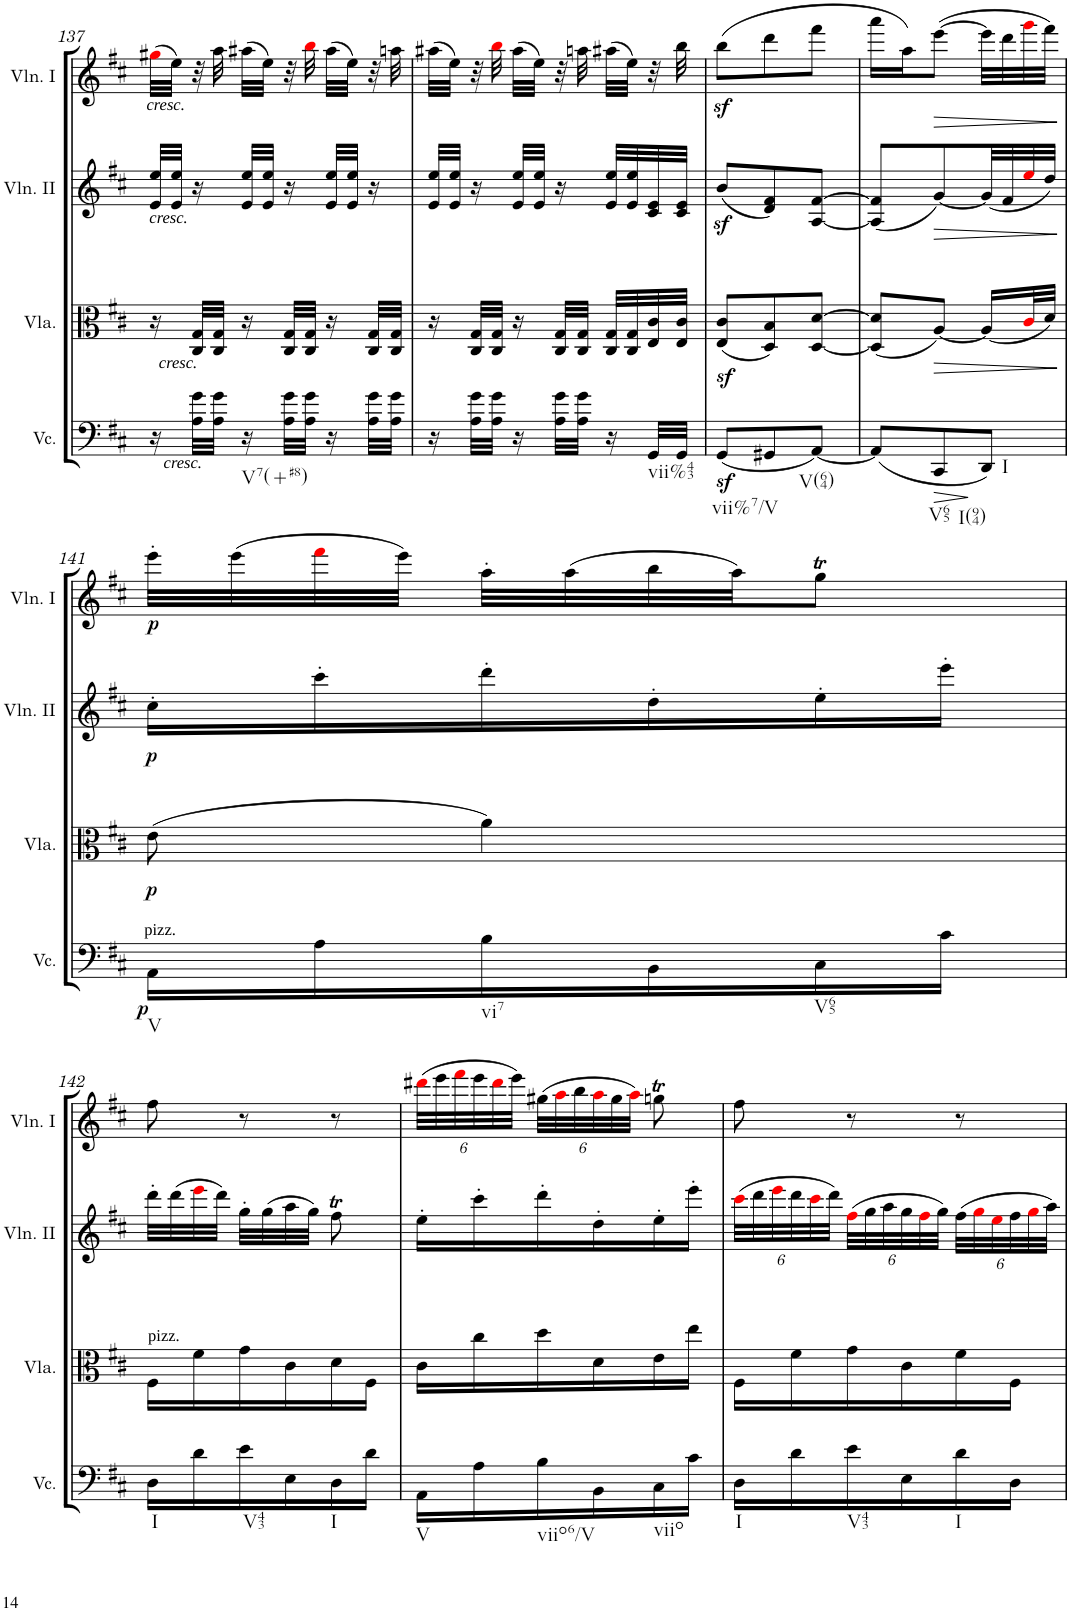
**kern	**dynam	**kern	**dynam	**kern	**dynam	**kern	**dynam
*part4	*part4	*part3	*part3	*part2	*part2	*part1	*part1
*staff4	*staff4	*staff3	*staff3	*staff2	*staff2	*staff1	*staff1
*I"Violoncello	*	*I"Viola	*	*I"Violin II	*	*I"Violin I	*
*I'Vc.	*	*I'Vla.	*	*I'Vln. II	*	*I'Vln. I	*
!!LO:PB:g=z
*clefC4	*	*clefC3	*	*clefG2	*	*clefG2	*
*k[f#c#]	*	*k[f#c#]	*	*k[f#c#]	*	*k[f#c#]	*
*M3/8	*	*M3/8	*	*M3/8	*	*M3/8	*
=137	=137	=137	=137	=137	=137	=137	=137
!	!	!	!	!	!	!LO:TX:b:i:t=cresc.	!
!	!	!	!	!LO:TX:b:i:t=cresc.	!	!	!
!	!	!LO:TX:b:i:t=cresc.	!	!	!	!	!
!LO:TX:b:i:t=cresc.	!	!	!	!	!	!	!
16r	.	16r	.	32e/ 32ee/LLL	.	(32gg#Xi\LLL	.
.	.	.	.	32e/ 32ee/JJJ	.	32ee\JJJ)	.
32A\ 32g\LLL	.	32C#/ 32G/LLL	.	16r	.	32r	.
32A\ 32g\JJJ	.	32C#/ 32G/JJJ	.	.	.	32aa\	.
!LO:TX:b:t=V7(+#8)	!	!	!	!	!	!	!
16r	.	16r	.	32e/ 32ee/LLL	.	(32aa#X\LLL	.
.	.	.	.	32e/ 32ee/JJJ	.	32ee\JJJ)	.
32A\ 32g\LLL	.	32C#/ 32G/LLL	.	16r	.	32r	.
32A\ 32g\JJJ	.	32C#/ 32G/JJJ	.	.	.	32bbi\	.
16r	.	16r	.	32e/ 32ee/LLL	.	(32aa#\LLL	.
.	.	.	.	32e/ 32ee/JJJ	.	32ee\JJJ)	.
32A\ 32g\LLL	.	32C#/ 32G/LLL	.	16r	.	32r	.
32A\ 32g\JJJ	.	32C#/ 32G/JJJ	.	.	.	32aan\	.
=138	=138	=138	=138	=138	=138	=138	=138
16r	.	16r	.	32e/ 32ee/LLL	.	(32aa#X\LLL	.
.	.	.	.	32e/ 32ee/JJJ	.	32ee\JJJ)	.
32A\ 32g\LLL	.	32C#/ 32G/LLL	.	16r	.	32r	.
32A\ 32g\JJJ	.	32C#/ 32G/JJJ	.	.	.	32bbi\	.
16r	.	16r	.	32e/ 32ee/LLL	.	(32aa#\LLL	.
.	.	.	.	32e/ 32ee/JJJ	.	32ee\JJJ)	.
32A\ 32g\LLL	.	32C#/ 32G/LLL	.	16r	.	32r	.
32A\ 32g\JJJ	.	32C#/ 32G/JJJ	.	.	.	32aan\	.
16r	.	32C#/ 32G/LLL	.	32e/ 32ee/LLL	.	(32aa#X\LLL	.
.	.	32C#/ 32G/	.	32e/ 32ee/	.	32ee\JJJ)	.
!LO:TX:b:t=vii%43	!	!	!	!	!	!	!
32GG/LLL	.	32E/ 32c#/	.	32c#/ 32e/	.	32r	.
32GG/JJJ	.	32E/ 32c#/JJJ	.	32c#/ 32e/JJJ	.	32bb\	.
=139	=139	=139	=139	=139	=139	=139	=139
(8GGz</L	.	(8E/z< 8c#/z<L	.	(8bz</L	.	(8bbz<\L	.
!LO:TX:b:t=vii%7/V	!	!	!	!	!	!	!
8GG#X/	.	8D/ 8B/)	.	8d/ 8f#/)	.	8ddd\	.
!LO:TX:b:t=V(64)	!	!	!	!	!	!	!
[8AA/J)	.	[8D/ [8d/J	.	[8A/ [8f#/J	.	8fff#\J	.
=140	=140	=140	=140	=140	=140	=140	=140
(8AA/L]	.	(8D/] 8d/]L	.	(8A/] 8f#/]L	.	16aaa\LL	.
.	.	.	.	.	.	16aa\J)	.
!LO:TX:b:t=V65	!	!	!	!	!	!	!
!	!LO:HP:b	!	!LO:HP:b	!	!LO:HP:b	!	!LO:HP:b
8CC#/	>	[8A/J)	>	[8g/)	>	([8eee\J	>
!LO:TX:b:t=I(94)	!	!	!	!	!	!	!
!LO:TX:b:t=I	!	!	!	!	!	!	!
8DD/J)	.	(16A/LL]	.	(32g/LL]	.	32eee\LLL]	.
.	.	.	.	32f#/	.	32ddd\	.
.	.	32c#i/L	.	32eei/	.	32gggi\	.
.	.	32d/JJJ)	.	32dd/JJJ)	.	32fff#\JJJ)	.
.	]	.	]	.	]	.	]
!!LO:LB:g=z
=141	=141	=141	=141	=141	=141	=141	=141
!LO:TX:a:t=pizz.	!	!	!	!	!	!	!
!LO:TX:b:t=V	!	!	!	!	!	!	!
!	!LO:DY:b	!	!LO:DY:b	!	!LO:DY:b	!	!LO:DY:b
16AA\LL	p	(8e\	p	16cc#'\LL	p	32eee'\LLL	p
.	.	.	.	.	.	(32eee\	.
16A\	.	.	.	16ccc#'\	.	32fff#i\	.
.	.	.	.	.	.	32eee\JJJ)	.
!LO:TX:b:t=vi7	!	!	!	!	!	!	!
16B\	.	4a\)	.	16ddd'\	.	32aa'\LLL	.
.	.	.	.	.	.	(32aa\	.
16BB\	.	.	.	16dd'\	.	32bb\	.
.	.	.	.	.	.	32aa\JJ)	.
!LO:TX:b:t=V65	!	!	!	!	!	!	!
16C#\	.	.	.	16ee'\	.	8ggT\J	.
16c#\JJ	.	.	.	16eee'\JJ	.	.	.
!!LO:LB:g=z
=142	=142	=142	=142	=142	=142	=142	=142
!	!	!LO:TX:a:t=pizz.	!	!	!	!	!
!LO:TX:b:t=I	!	!	!	!	!	!	!
16D\LL	.	16F#\LL	.	32ddd'\LLL	.	8ff#\	.
.	.	.	.	(32ddd\	.	.	.
16d\	.	16f#\	.	32eeei\	.	.	.
.	.	.	.	32ddd\JJJ)	.	.	.
!LO:TX:b:t=V43	!	!	!	!	!	!	!
16e\	.	16g\	.	32gg'\LLL	.	8r	.
.	.	.	.	(32gg\	.	.	.
16E\	.	16c#\	.	32aa\	.	.	.
.	.	.	.	32gg\JJJ)	.	.	.
!LO:TX:b:t=I	!	!	!	!	!	!	!
16D\	.	16d\	.	8ff#t\	.	8r	.
16d\JJ	.	16F#\JJ	.	.	.	.	.
=143	=143	=143	=143	=143	=143	=143	=143
*	*	*	*	*	*	*Xbrackettup	*
!LO:TX:b:t=V	!	!	!	!	!	!	!
16AA\LL	.	16c#\LL	.	16ee'\LL	.	(48ddd#Xi\LLL	.
.	.	.	.	.	.	48eee\	.
.	.	.	.	.	.	48fff#i\	.
16A\	.	16cc#\	.	16ccc#'\	.	48eee\	.
.	.	.	.	.	.	48ddd#i\	.
.	.	.	.	.	.	48eee\JJJ)	.
!LO:TX:b:t=viio6/V	!	!	!	!	!	!	!
16B\	.	16dd\	.	16ddd'\	.	(48gg#X\LLL	.
.	.	.	.	.	.	48aai\	.
.	.	.	.	.	.	48bb\	.
16BB\	.	16d\	.	16dd'\	.	48aai\	.
.	.	.	.	.	.	48gg#\	.
.	.	.	.	.	.	48aai\JJJ)	.
!LO:TX:b:t=viio	!	!	!	!	!	!	!
16C#\	.	16e\	.	16ee'\	.	8ggnT\	.
16c#\JJ	.	16ee\JJ	.	16eee'\JJ	.	.	.
=144	=144	=144	=144	=144	=144	=144	=144
*	*	*	*	*Xbrackettup	*	*	*
!LO:TX:b:t=I	!	!	!	!	!	!	!
16D\LL	.	16F#\LL	.	(48ccc#i\LLL	.	8ff#\	.
.	.	.	.	48ddd\	.	.	.
.	.	.	.	48eeei\	.	.	.
16d\	.	16f#\	.	48ddd\	.	.	.
.	.	.	.	48ccc#i\	.	.	.
.	.	.	.	48ddd\JJJ)	.	.	.
!LO:TX:b:t=V43	!	!	!	!	!	!	!
16e\	.	16g\	.	(48ff#i\LLL	.	8r	.
.	.	.	.	48gg\	.	.	.
.	.	.	.	48aa\	.	.	.
16E\	.	16c#\	.	48gg\	.	.	.
.	.	.	.	48ff#i\	.	.	.
.	.	.	.	48gg\JJJ)	.	.	.
!LO:TX:b:t=I	!	!	!	!	!	!	!
16d\	.	16f#\	.	(48ff#\LLL	.	8r	.
.	.	.	.	48ggi\	.	.	.
.	.	.	.	48eei\	.	.	.
16D\JJ	.	16F#\JJ	.	48ff#\	.	.	.
.	.	.	.	48ggi\	.	.	.
.	.	.	.	48aa\JJJ)	.	.	.
=	=	=	=	=	=	=	=
*-	*-	*-	*-	*-	*-	*-	*-
